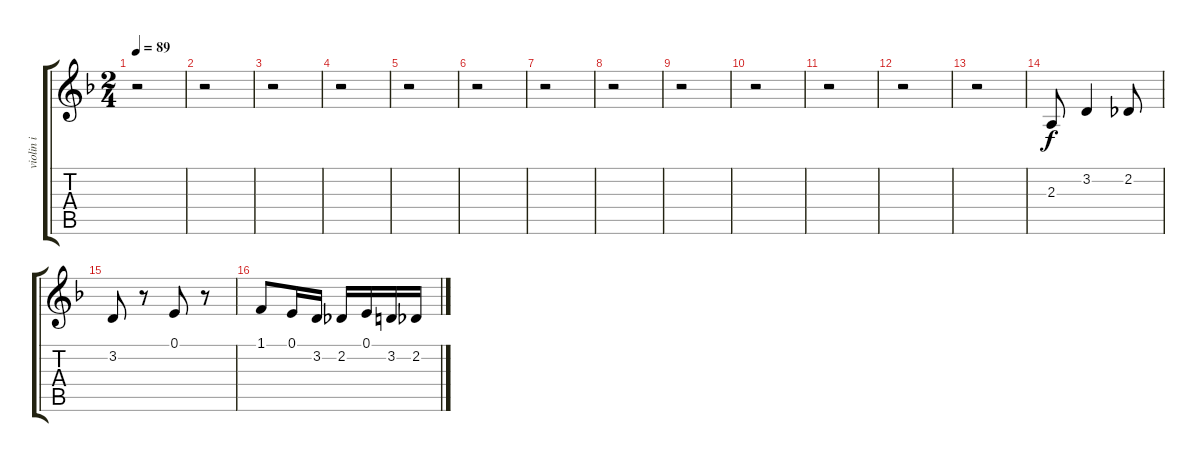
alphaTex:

\track ("violin i" "violin i") {instrument stringensemble1}
\staff {score tabs}
\tuning (E4 B3 G3 D3 A2 E2) {hide}
\ts (2 4)
\tempo 89
\clef g2
\ks dminor
r.2{dy f} |
r.2 |
r.2 |
r.2 |
r.2 |
r.2 |
r.2 |
r.2 |
r.2 |
r.2 |
r.2 |
r.2 |
r.2 |
2.3.8 3.2.4 2.2.8 |
3.2.8 r.8 0.1.8 r.8 |
1.1.8 0.1.16 3.2.16 2.2.16 0.1.16 3.2.16 2.2.16
